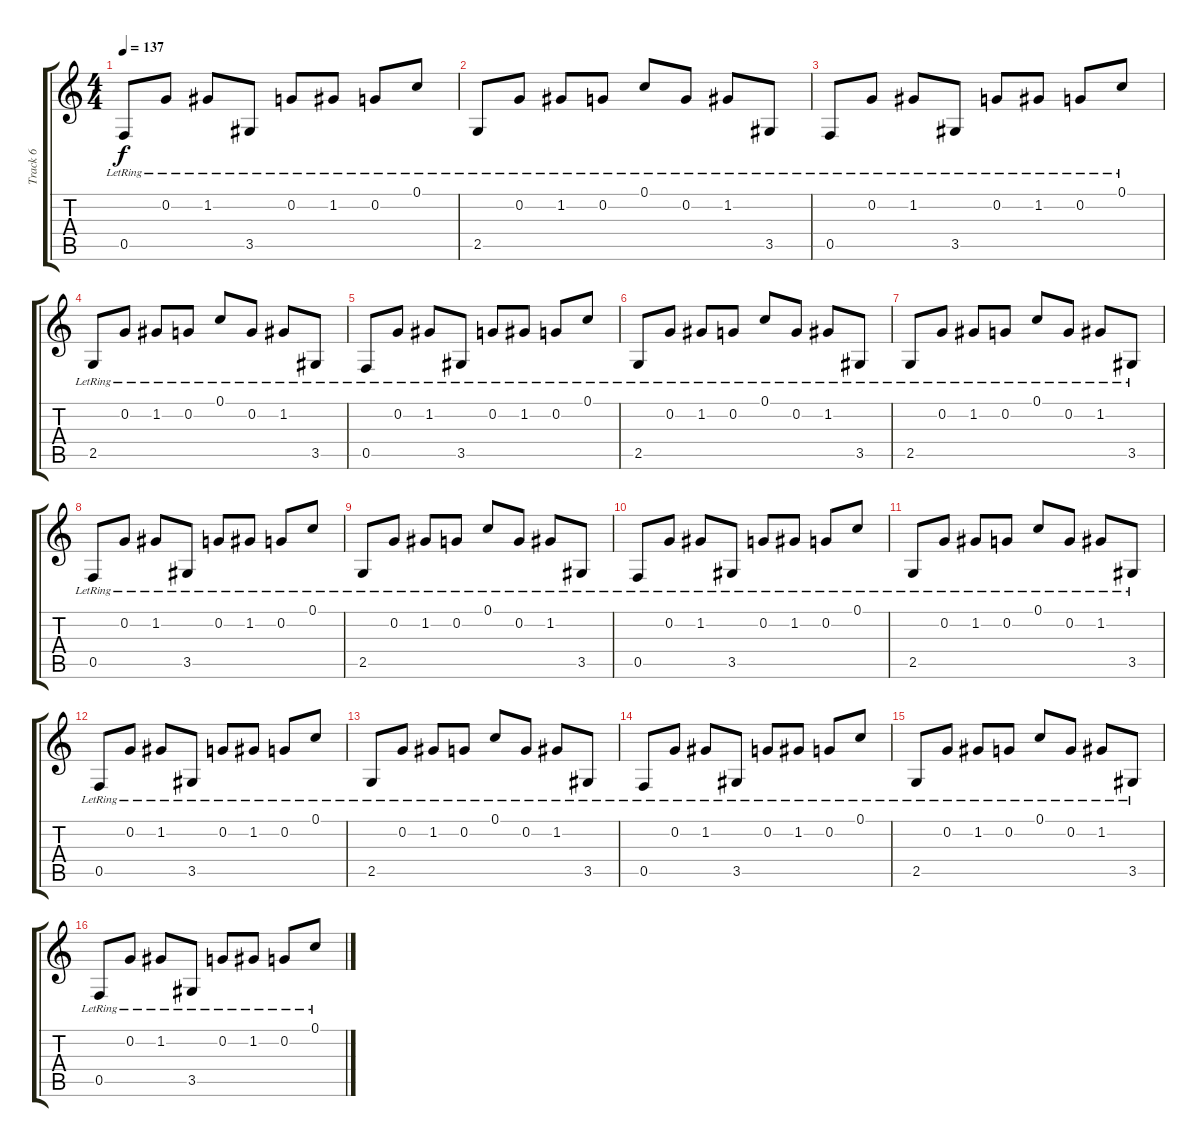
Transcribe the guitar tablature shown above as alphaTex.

\track ("Track 6" "Track 6") {instrument electricguitarclean}
\staff {score tabs}
\tuning (C4 G3 Eb3 Bb2 F2 C2) {hide}
\ts (4 4)
\tempo 137
\clef g2
\ks c
0.5{lr}.8{dy f} 0.2{lr}.8 1.2{lr}.8 3.5{lr}.8 0.2{lr}.8 1.2{lr}.8 0.2{lr}.8 0.1{lr}.8 |
2.5{lr}.8 0.2{lr}.8 1.2{lr}.8 0.2{lr}.8 0.1{lr}.8 0.2{lr}.8 1.2{lr}.8 3.5{lr}.8 |
0.5{lr}.8 0.2{lr}.8 1.2{lr}.8 3.5{lr}.8 0.2{lr}.8 1.2{lr}.8 0.2{lr}.8 0.1{lr}.8 |
2.5{lr}.8 0.2{lr}.8 1.2{lr}.8 0.2{lr}.8 0.1{lr}.8 0.2{lr}.8 1.2{lr}.8 3.5{lr}.8 |
0.5{lr}.8 0.2{lr}.8 1.2{lr}.8 3.5{lr}.8 0.2{lr}.8 1.2{lr}.8 0.2{lr}.8 0.1{lr}.8 |
2.5{lr}.8 0.2{lr}.8 1.2{lr}.8 0.2{lr}.8 0.1{lr}.8 0.2{lr}.8 1.2{lr}.8 3.5{lr}.8 |
2.5{lr}.8 0.2{lr}.8 1.2{lr}.8 0.2{lr}.8 0.1{lr}.8 0.2{lr}.8 1.2{lr}.8 3.5{lr}.8 |
0.5{lr}.8 0.2{lr}.8 1.2{lr}.8 3.5{lr}.8 0.2{lr}.8 1.2{lr}.8 0.2{lr}.8 0.1{lr}.8 |
2.5{lr}.8 0.2{lr}.8 1.2{lr}.8 0.2{lr}.8 0.1{lr}.8 0.2{lr}.8 1.2{lr}.8 3.5{lr}.8 |
0.5{lr}.8 0.2{lr}.8 1.2{lr}.8 3.5{lr}.8 0.2{lr}.8 1.2{lr}.8 0.2{lr}.8 0.1{lr}.8 |
2.5{lr}.8 0.2{lr}.8 1.2{lr}.8 0.2{lr}.8 0.1{lr}.8 0.2{lr}.8 1.2{lr}.8 3.5{lr}.8 |
0.5{lr}.8 0.2{lr}.8 1.2{lr}.8 3.5{lr}.8 0.2{lr}.8 1.2{lr}.8 0.2{lr}.8 0.1{lr}.8 |
2.5{lr}.8 0.2{lr}.8 1.2{lr}.8 0.2{lr}.8 0.1{lr}.8 0.2{lr}.8 1.2{lr}.8 3.5{lr}.8 |
0.5{lr}.8 0.2{lr}.8 1.2{lr}.8 3.5{lr}.8 0.2{lr}.8 1.2{lr}.8 0.2{lr}.8 0.1{lr}.8 |
2.5{lr}.8 0.2{lr}.8 1.2{lr}.8 0.2{lr}.8 0.1{lr}.8 0.2{lr}.8 1.2{lr}.8 3.5{lr}.8 |
0.5{lr}.8 0.2{lr}.8 1.2{lr}.8 3.5{lr}.8 0.2{lr}.8 1.2{lr}.8 0.2{lr}.8 0.1{lr}.8
